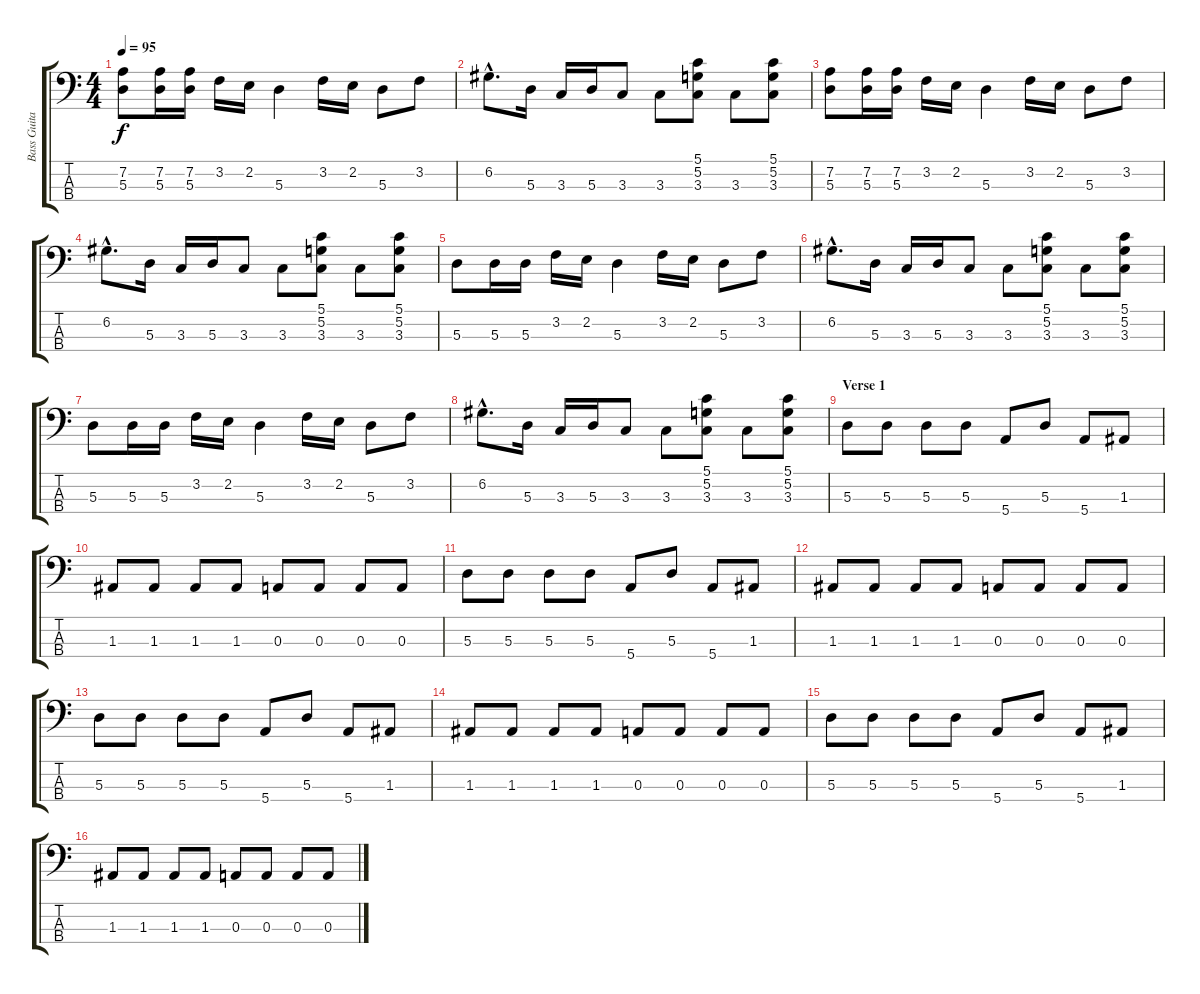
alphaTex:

\track ("Bass Guitar" "Bass Guita") {instrument electricbassfinger}
\staff {score tabs}
\tuning (G2 D2 A1 E1) {hide}
\ts (4 4)
\tempo 95
\clef f4
\ks c
(7.2 5.3).8{dy f instrument electricbassfinger} (7.2 5.3).16 (7.2 5.3).16 3.2.16 2.2.16 5.3.4 3.2.16 2.2.16 5.3.8 3.2.8 |
6.2{hac}.8{d} 5.3.16 3.3.16 5.3.16 3.3.8 3.3.8 (5.1 5.2 3.3).8 3.3.8 (5.1 5.2 3.3).8 |
(7.2 5.3).8 (7.2 5.3).16 (7.2 5.3).16 3.2.16 2.2.16 5.3.4 3.2.16 2.2.16 5.3.8 3.2.8 |
6.2{hac}.8{d} 5.3.16 3.3.16 5.3.16 3.3.8 3.3.8 (5.1 5.2 3.3).8 3.3.8 (5.1 5.2 3.3).8 |
5.3.8 5.3.16 5.3.16 3.2.16 2.2.16 5.3.4 3.2.16 2.2.16 5.3.8 3.2.8 |
6.2{hac}.8{d} 5.3.16 3.3.16 5.3.16 3.3.8 3.3.8 (5.1 5.2 3.3).8 3.3.8 (5.1 5.2 3.3).8 |
5.3.8 5.3.16 5.3.16 3.2.16 2.2.16 5.3.4 3.2.16 2.2.16 5.3.8 3.2.8 |
6.2{hac}.8{d} 5.3.16 3.3.16 5.3.16 3.3.8 3.3.8 (5.1 5.2 3.3).8 3.3.8 (5.1 5.2 3.3).8 |
\section ("" "Verse 1")
5.3.8 5.3.8 5.3.8 5.3.8 5.4.8 5.3.8 5.4.8 1.3.8 |
1.3.8 1.3.8 1.3.8 1.3.8 0.3.8 0.3.8 0.3.8 0.3.8 |
5.3.8 5.3.8 5.3.8 5.3.8 5.4.8 5.3.8 5.4.8 1.3.8 |
1.3.8 1.3.8 1.3.8 1.3.8 0.3.8 0.3.8 0.3.8 0.3.8 |
5.3.8 5.3.8 5.3.8 5.3.8 5.4.8 5.3.8 5.4.8 1.3.8 |
1.3.8 1.3.8 1.3.8 1.3.8 0.3.8 0.3.8 0.3.8 0.3.8 |
5.3.8 5.3.8 5.3.8 5.3.8 5.4.8 5.3.8 5.4.8 1.3.8 |
1.3.8 1.3.8 1.3.8 1.3.8 0.3.8 0.3.8 0.3.8 0.3.8
